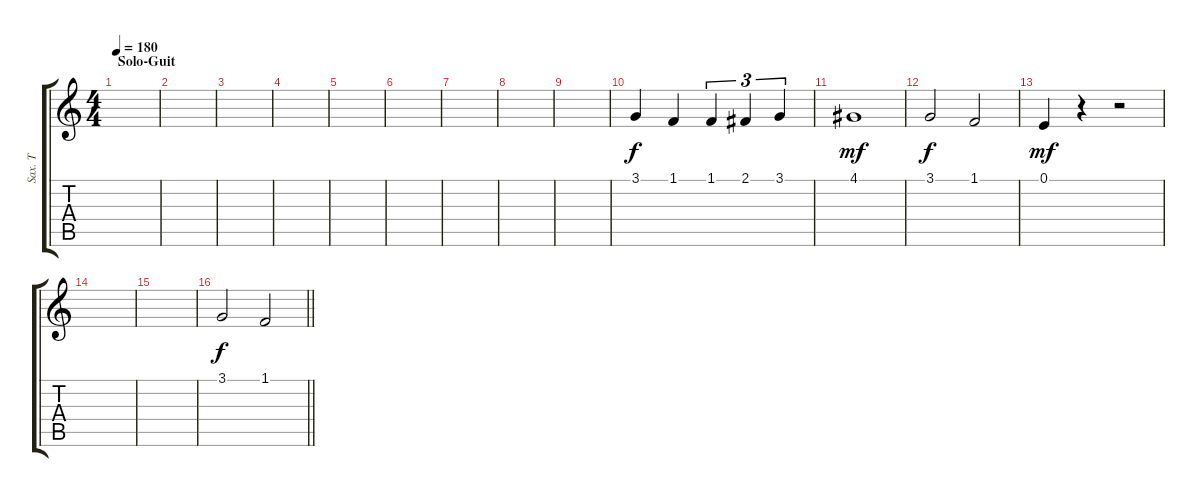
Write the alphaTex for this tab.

\track ("Sax. T" "Sax. T") {instrument tenorsax}
\staff {score tabs}
\tuning (E4 B3 G3 D3 A2 E2) {hide}
\ts (4 4)
\section ("" "Solo-Guit")
\tempo 180
\clef g2
\ks c
|
|
|
|
|
|
|
|
|
3.1.4 1.1.4 1.1.4{tu (3 2) dy f} 2.1.4{tu (3 2)} 3.1.4{tu (3 2)} |
4.1.1{dy mf} |
3.1.2{dy f} 1.1.2 |
0.1.4{dy mf} r.4 r.2 |
|
|
\barLineRight lightlight
3.1.2{dy f} 1.1.2
